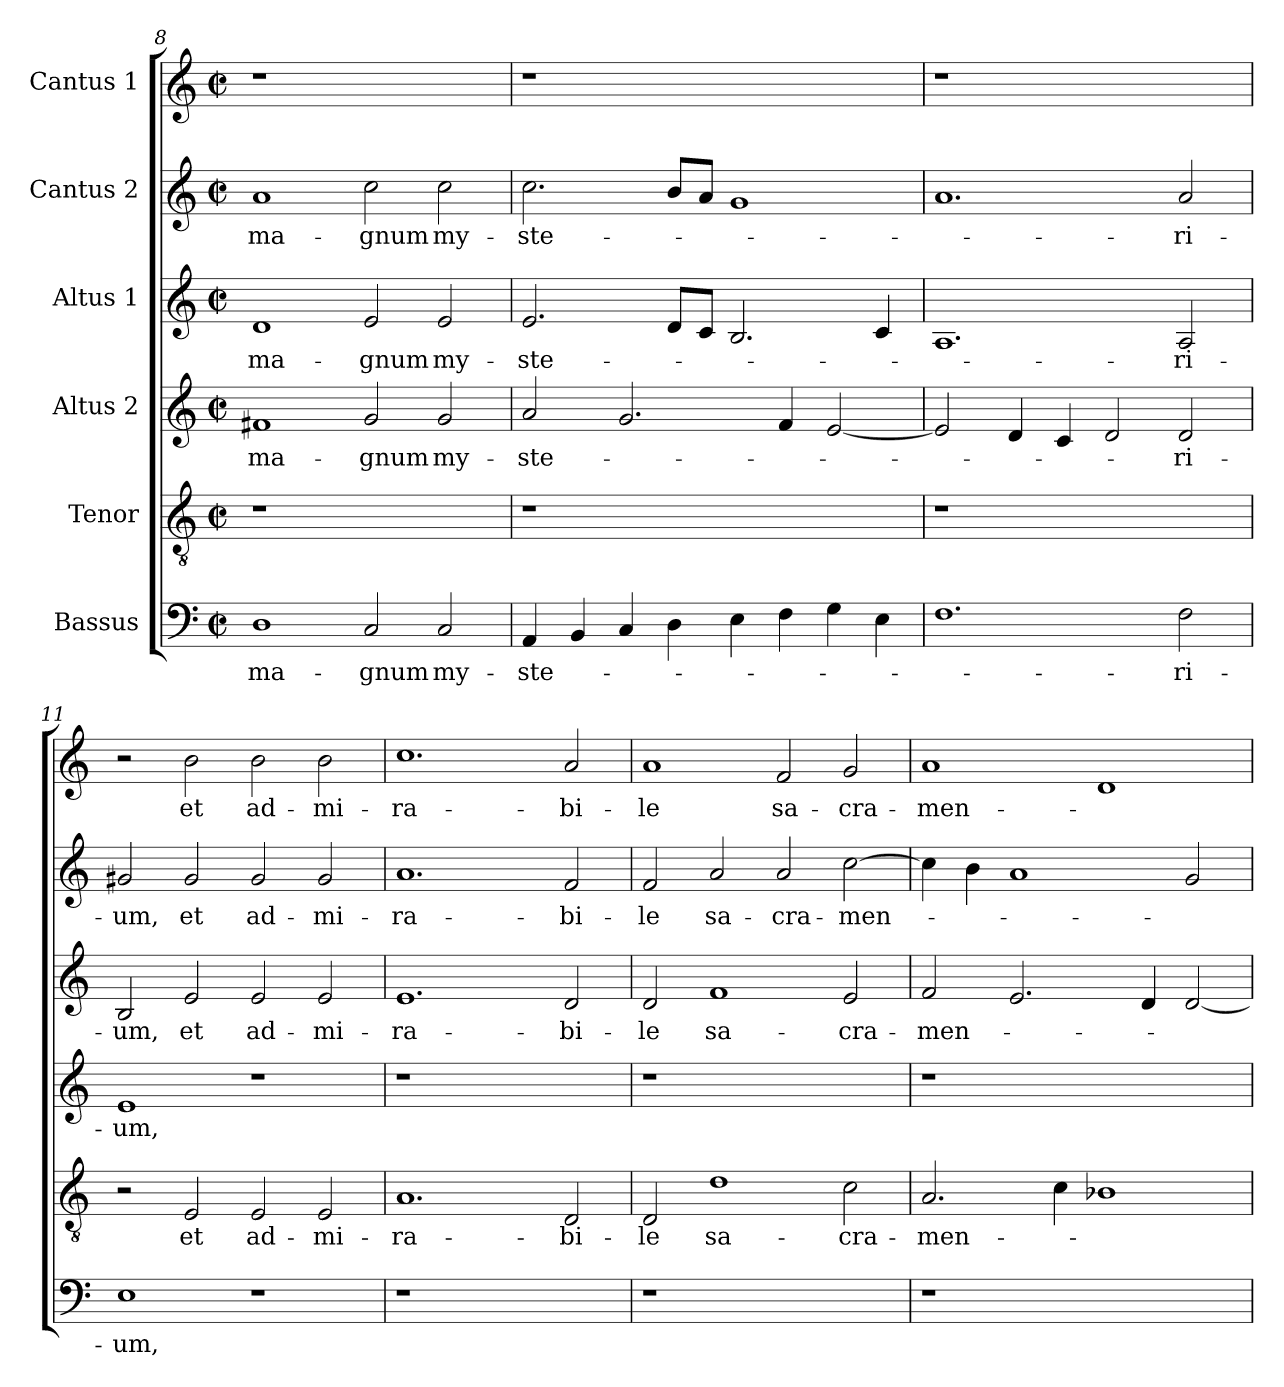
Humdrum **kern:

**kern	**text	**kern	**text	**kern	**text	**kern	**text	**kern	**text	**kern	**text
*part6	*part6	*part5	*part5	*part4	*part4	*part3	*part3	*part2	*part2	*part1	*part1
*staff6	*staff6	*staff5	*staff5	*staff4	*staff4	*staff3	*staff3	*staff2	*staff2	*staff1	*staff1
*I"Bassus	*	*I"Tenor	*	*I"Altus 2	*	*I"Altus 1	*	*I"Cantus 2	*	*I"Cantus 1	*
!!LO:LB:g=z
*clefF4	*	*clefGv2	*	*clefG2	*	*clefG2	*	*clefG2	*	*clefG2	*
*k[]	*	*k[]	*	*k[]	*	*k[]	*	*k[]	*	*k[]	*
*a:	*	*a:	*	*a:	*	*a:	*	*a:	*	*a:	*
*M2/2	*	*M2/2	*	*M2/2	*	*M2/2	*	*M2/2	*	*M2/2	*
*met(c|)	*	*met(c|)	*	*met(c|)	*	*met(c|)	*	*met(c|)	*	*met(c|)	*
=8	=8	=8	=8	=8	=8	=8	=8	=8	=8	=8	=8
1D	ma-	1r	.	1f#X	ma-	1d	ma-	1a	ma-	1r	.
2C/	-gnum	1ryy	.	2g/	-gnum	2e/	-gnum	2cc\	-gnum	1ryy	.
2C/	my-	.	.	2g/	my-	2e/	my-	2cc\	my-	.	.
=9	=9	=9	=9	=9	=9	=9	=9	=9	=9	=9	=9
4AA/	-ste-	1r	.	2a/	-ste-	2.e/	-ste-	2.cc\	-ste-	1r	.
4BB/	.	.	.	.	.	.	.	.	.	.	.
4C/	.	.	.	2.g/	.	.	.	.	.	.	.
4D\	.	.	.	.	.	8d/L	.	8b/L	.	.	.
.	.	.	.	.	.	8c/J	.	8a/J	.	.	.
4E\	.	1ryy	.	.	.	2.B/	.	1g	.	1ryy	.
4F\	.	.	.	4f/	.	.	.	.	.	.	.
4G\	.	.	.	[2e/	.	.	.	.	.	.	.
4E\	.	.	.	.	.	4c/	.	.	.	.	.
=10	=10	=10	=10	=10	=10	=10	=10	=10	=10	=10	=10
1.F	.	1r	.	2e/]	.	1.A	.	1.a	.	1r	.
.	.	.	.	4d/	.	.	.	.	.	.	.
.	.	.	.	4c/	.	.	.	.	.	.	.
.	.	1ryy	.	2d/	.	.	.	.	.	1ryy	.
2F\	-ri-	.	.	2d/	-ri-	2A/	-ri-	2a/	-ri-	.	.
=11	=11	=11	=11	=11	=11	=11	=11	=11	=11	=11	=11
1E	-um,	2r	.	1e	-um,	2B/	-um,	2g#X/	-um,	2r	.
.	.	2E/	et	.	.	2e/	et	2g#/	et	2b\	et
1r	.	2E/	ad-	1r	.	2e/	ad-	2g#/	ad-	2b\	ad-
.	.	2E/	-mi-	.	.	2e/	-mi-	2g#/	-mi-	2b\	-mi-
=12	=12	=12	=12	=12	=12	=12	=12	=12	=12	=12	=12
1r	.	1.A	-ra-	1r	.	1.e	-ra-	1.a	-ra-	1.cc	-ra-
1ryy	.	.	.	1ryy	.	.	.	.	.	.	.
.	.	2D/	-bi-	.	.	2d/	-bi-	2f/	-bi-	2a/	-bi-
=13	=13	=13	=13	=13	=13	=13	=13	=13	=13	=13	=13
1r	.	2D/	-le	1r	.	2d/	-le	2f/	-le	1a	-le
.	.	1d	sa-	.	.	1f	sa-	2a/	sa-	.	.
1ryy	.	.	.	1ryy	.	.	.	2a/	-cra-	2f/	sa-
.	.	2c\	-cra-	.	.	2e/	-cra-	[2cc\	-men-	2g/	-cra-
=14	=14	=14	=14	=14	=14	=14	=14	=14	=14	=14	=14
1r	.	2.A/	-men-	1r	.	2f/	-men-	4cc\]	.	1a	-men-
.	.	.	.	.	.	.	.	4b\	.	.	.
.	.	.	.	.	.	2.e/	.	1a	.	.	.
.	.	4c\	.	.	.	.	.	.	.	.	.
1ryy	.	1B-X	.	1ryy	.	.	.	.	.	1d	.
.	.	.	.	.	.	4d/	.	.	.	.	.
.	.	.	.	.	.	[2d/	.	2g/	.	.	.
=	=	=	=	=	=	=	=	=	=	=	=
*-	*-	*-	*-	*-	*-	*-	*-	*-	*-	*-	*-
